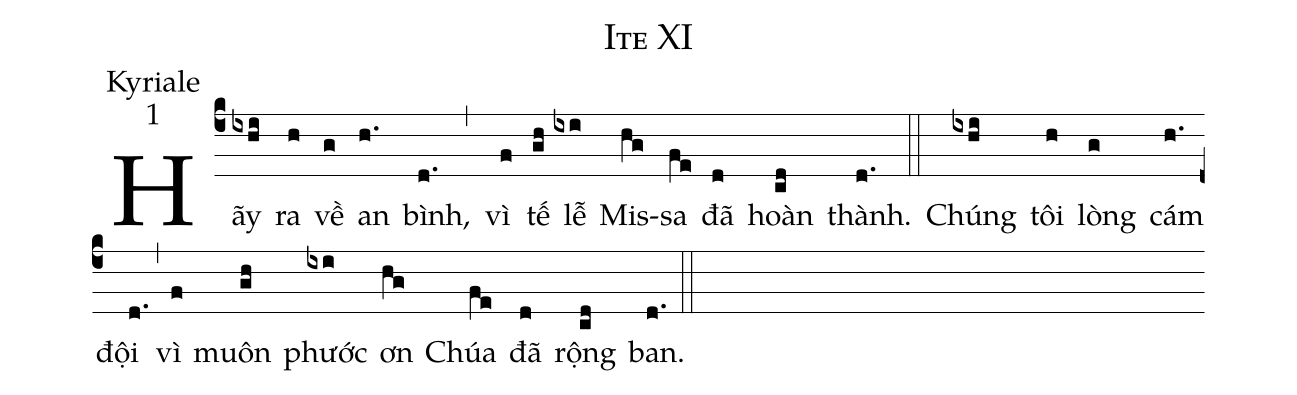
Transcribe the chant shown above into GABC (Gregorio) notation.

name:Ite XI;
office-part:Kyriale;
mode:1;
%%
(c4)Hãy(ixhi) ra(h) về(g) an(h.) bình,(d.) (,) vì(f) tế(gh) lễ(ixi) Mis(hg)sa(fe) đã(d) hoàn(cd) thành.(d.) (::)
Chúng(ixhi) tôi(h) lòng(g) cám(h.) đội(d.) (,) vì(f) muôn(gh) phước(ixi) ơn(hg) Chúa(fe) đã(d) rộng(cd) ban.(d.) (::)
